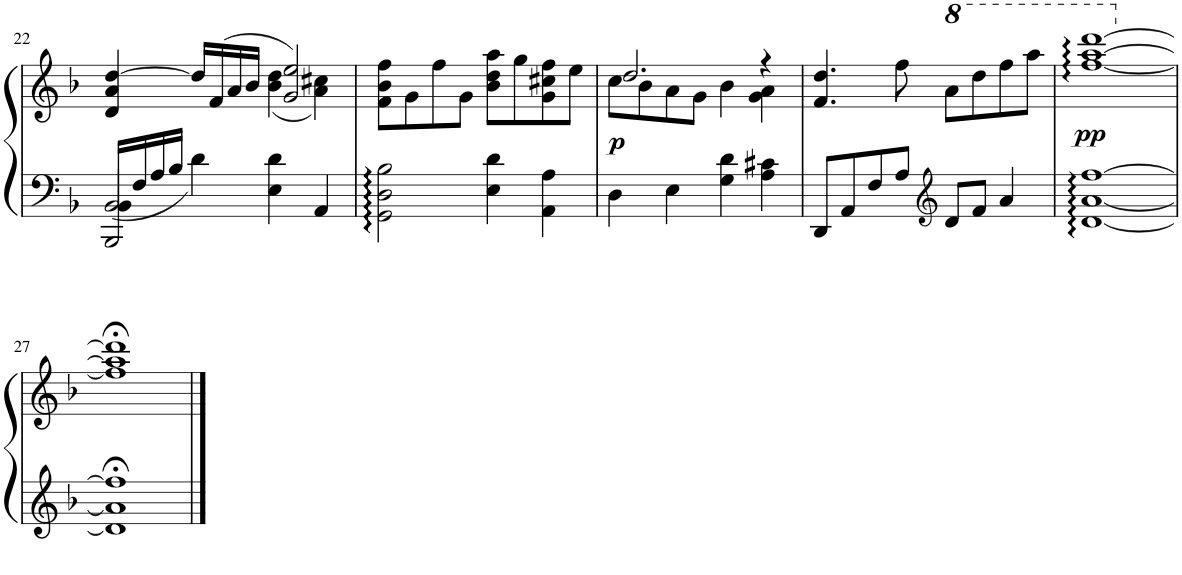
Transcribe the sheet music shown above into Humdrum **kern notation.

**kern	**kern	**dynam
*part1	*part1	*part1
*staff2	*staff1	*staff1/2
*I"Piano	*	*
*I'Pno.	*	*
!!LO:PB:g=z
*clefF4	*clefG2	*
*k[b-]	*k[b-]	*
*M4/4	*M4/4	*
=22	=22	=22
*^	*^	*
2BBB-/ 2BB-/	16BB-/LL	4d/ 4a/ [4dd/	2ryy	.
.	16F/	.	.	.
.	16A/	.	.	.
.	16B-/JJ	.	.	.
.	4d\	16dd/LL]	.	.
.	.	16f/	.	.
.	.	16a/	.	.
.	.	16b-/JJ	.	.
4E\ 4d\	2ryy	2g/ 2ee/	(4b-\ 4dd\	.
4AA/	.	.	4a\ 4cc#X\)	.
*v	*v	*	*	*
*	*v	*v	*
=23	=23	=23
2GG\ 2D\ 2B-\	8f\ 8b-\ 8ff\L	.
.	8g\	.
.	8ff\	.
.	8g\J	.
4E\ 4d\	8b-\ 8dd\ 8aa\L	.
.	8gg\	.
4AA\ 4A\	8g\ 8cc#X\ 8ff\	.
.	8ee\J	.
=24	=24	=24
*	*^	*
!	!	!	!LO:DY:b
4D\	2.dd/	8cc\L	p
.	.	8b-\	.
4E\	.	8a\	.
.	.	8g\J	.
4G\ 4d\	.	4b-\	.
4A\ 4c#X\	4r	4g\ 4a\	.
*	*v	*v	*
=25	=25	=25
8DD/L	4.f/ 4.dd/	.
8AA/	.	.
8F/	.	.
8A/J	8ff\	.
*clefG2	*	*
*	*8va	*
8d/L	8aa\L	.
8f/J	8ddd\	.
4a/	8fff\	.
.	8aaa\J	.
=26	=26	=26
!	!	!LO:DY:b
[1d [1a [1ff	[1fff [1aaa [1dddd	pp
!!LO:LB:g=z
=27	=27	=27
*	*X8va	*
1d];< 1a];< 1ff];<	1ff];< 1aa];< 1ddd];<	.
==	==	==
*-	*-	*-
